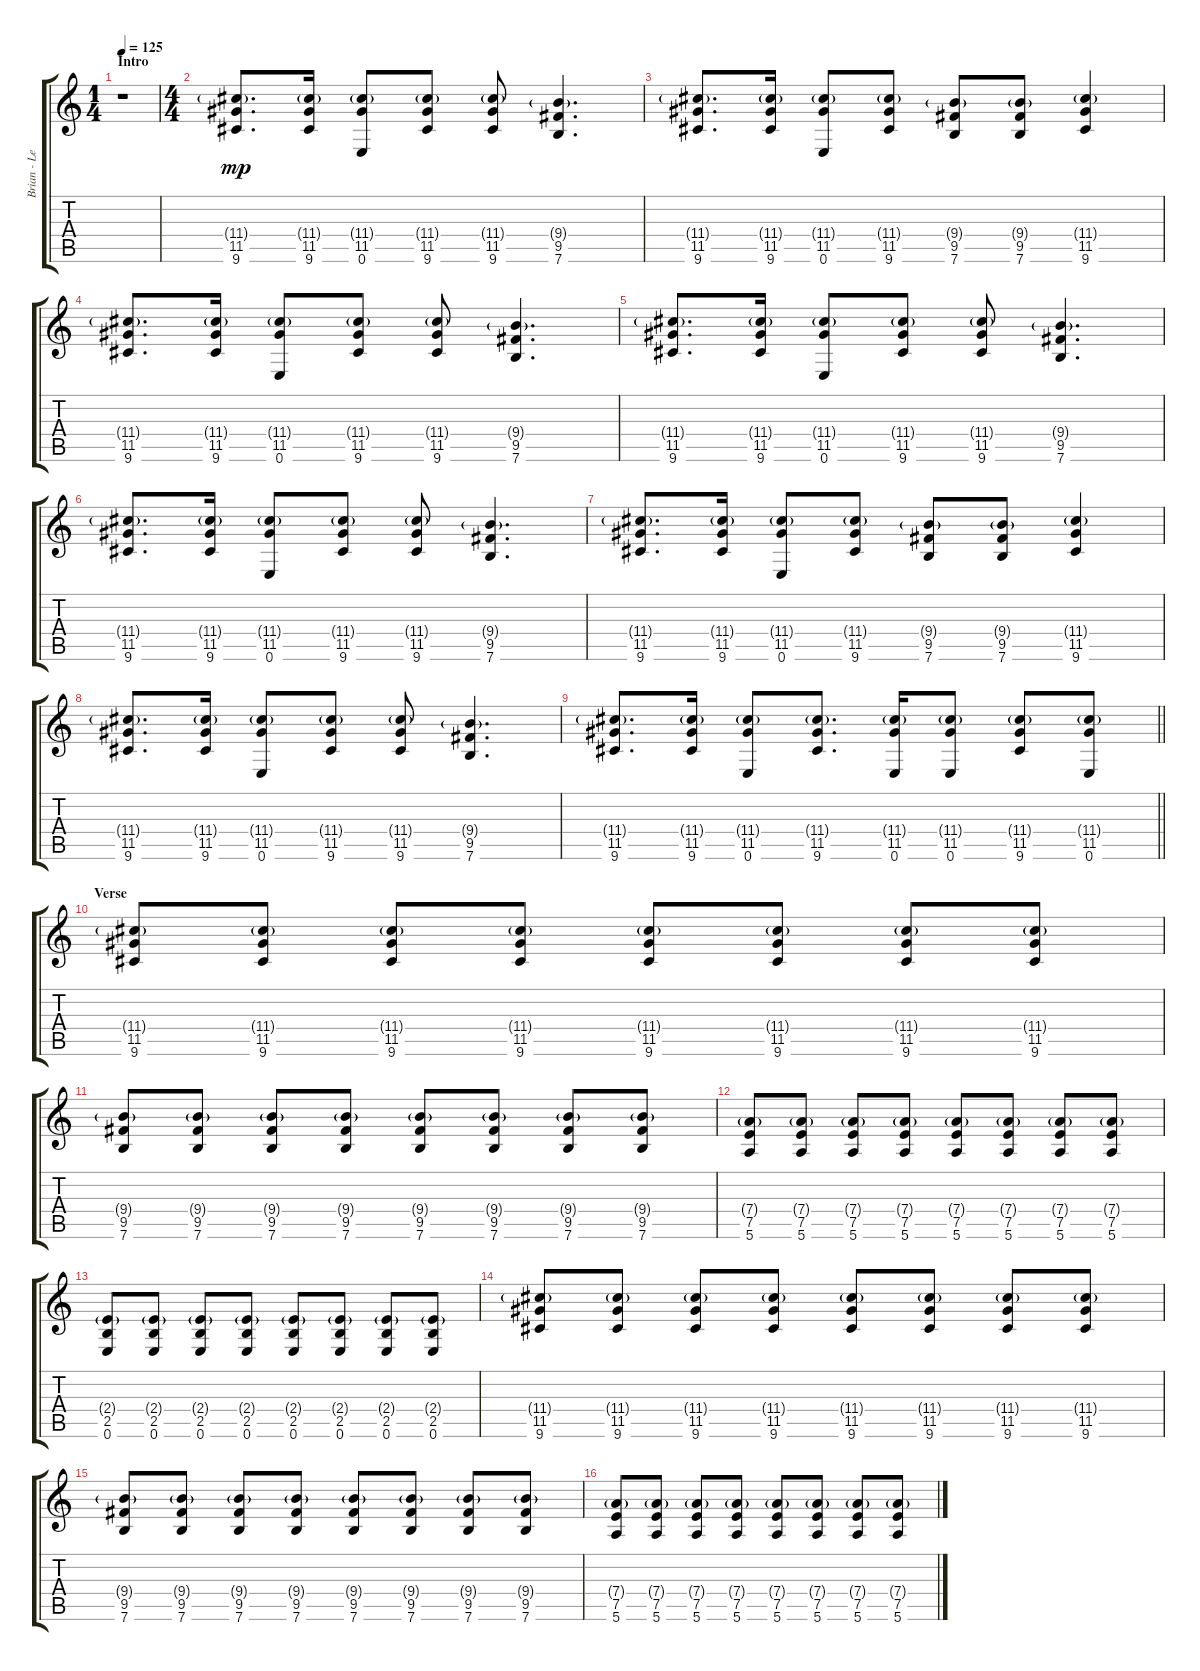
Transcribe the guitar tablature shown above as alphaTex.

\track ("Brian - Lead Guitar" "Brian - Le") {instrument electricguitarjazz}
\staff {score tabs}
\tuning (E4 B3 G3 D3 A2 E2) {hide}
\ts (1 4)
\section ("" "Intro")
\tempo 125
\clef g2
\ks c
r.1{dy mp instrument electricguitarjazz} |
\ts (4 4)
(11.4{g} 11.5 9.6).8{d} (11.4{g} 11.5 9.6).16 (11.4{g} 11.5 0.6).8 (11.4{g} 11.5 9.6).8 (11.4{g} 11.5 9.6).8 (9.4{g} 9.5 7.6).4{d} |
(11.4{g} 11.5 9.6).8{d} (11.4{g} 11.5 9.6).16 (11.4{g} 11.5 0.6).8 (11.4{g} 11.5 9.6).8 (9.4{g} 9.5 7.6).8 (9.4{g} 9.5 7.6).8 (11.4{g} 11.5 9.6).4 |
(11.4{g} 11.5 9.6).8{d} (11.4{g} 11.5 9.6).16 (11.4{g} 11.5 0.6).8 (11.4{g} 11.5 9.6).8 (11.4{g} 11.5 9.6).8 (9.4{g} 9.5 7.6).4{d} |
(11.4{g} 11.5 9.6).8{d} (11.4{g} 11.5 9.6).16 (11.4{g} 11.5 0.6).8 (11.4{g} 11.5 9.6).8 (11.4{g} 11.5 9.6).8 (9.4{g} 9.5 7.6).4{d} |
(11.4{g} 11.5 9.6).8{d} (11.4{g} 11.5 9.6).16 (11.4{g} 11.5 0.6).8 (11.4{g} 11.5 9.6).8 (11.4{g} 11.5 9.6).8 (9.4{g} 9.5 7.6).4{d} |
(11.4{g} 11.5 9.6).8{d} (11.4{g} 11.5 9.6).16 (11.4{g} 11.5 0.6).8 (11.4{g} 11.5 9.6).8 (9.4{g} 9.5 7.6).8 (9.4{g} 9.5 7.6).8 (11.4{g} 11.5 9.6).4 |
(11.4{g} 11.5 9.6).8{d} (11.4{g} 11.5 9.6).16 (11.4{g} 11.5 0.6).8 (11.4{g} 11.5 9.6).8 (11.4{g} 11.5 9.6).8 (9.4{g} 9.5 7.6).4{d} |
\barLineRight lightlight
(11.4{g} 11.5 9.6).8{d} (11.4{g} 11.5 9.6).16 (11.4{g} 11.5 0.6).8 (11.4{g} 11.5 9.6).8{d} (11.4{g} 11.5 0.6).16 (11.4{g} 11.5 0.6).8 (11.4{g} 11.5 9.6).8 (11.4{g} 11.5 0.6).8 |
\section ("" "Verse")
(11.4{g} 11.5 9.6).8 (11.4{g} 11.5 9.6).8 (11.4{g} 11.5 9.6).8 (11.4{g} 11.5 9.6).8 (11.4{g} 11.5 9.6).8 (11.4{g} 11.5 9.6).8 (11.4{g} 11.5 9.6).8 (11.4{g} 11.5 9.6).8 |
(9.4{g} 9.5 7.6).8 (9.4{g} 9.5 7.6).8 (9.4{g} 9.5 7.6).8 (9.4{g} 9.5 7.6).8 (9.4{g} 9.5 7.6).8 (9.4{g} 9.5 7.6).8 (9.4{g} 9.5 7.6).8 (9.4{g} 9.5 7.6).8 |
(7.4{g} 7.5 5.6).8 (7.4{g} 7.5 5.6).8 (7.4{g} 7.5 5.6).8 (7.4{g} 7.5 5.6).8 (7.4{g} 7.5 5.6).8 (7.4{g} 7.5 5.6).8 (7.4{g} 7.5 5.6).8 (7.4{g} 7.5 5.6).8 |
(2.4{g} 2.5 0.6).8 (2.4{g} 2.5 0.6).8 (2.4{g} 2.5 0.6).8 (2.4{g} 2.5 0.6).8 (2.4{g} 2.5 0.6).8 (2.4{g} 2.5 0.6).8 (2.4{g} 2.5 0.6).8 (2.4{g} 2.5 0.6).8 |
(11.4{g} 11.5 9.6).8 (11.4{g} 11.5 9.6).8 (11.4{g} 11.5 9.6).8 (11.4{g} 11.5 9.6).8 (11.4{g} 11.5 9.6).8 (11.4{g} 11.5 9.6).8 (11.4{g} 11.5 9.6).8 (11.4{g} 11.5 9.6).8 |
(9.4{g} 9.5 7.6).8 (9.4{g} 9.5 7.6).8 (9.4{g} 9.5 7.6).8 (9.4{g} 9.5 7.6).8 (9.4{g} 9.5 7.6).8 (9.4{g} 9.5 7.6).8 (9.4{g} 9.5 7.6).8 (9.4{g} 9.5 7.6).8 |
(7.4{g} 7.5 5.6).8 (7.4{g} 7.5 5.6).8 (7.4{g} 7.5 5.6).8 (7.4{g} 7.5 5.6).8 (7.4{g} 7.5 5.6).8 (7.4{g} 7.5 5.6).8 (7.4{g} 7.5 5.6).8 (7.4{g} 7.5 5.6).8
